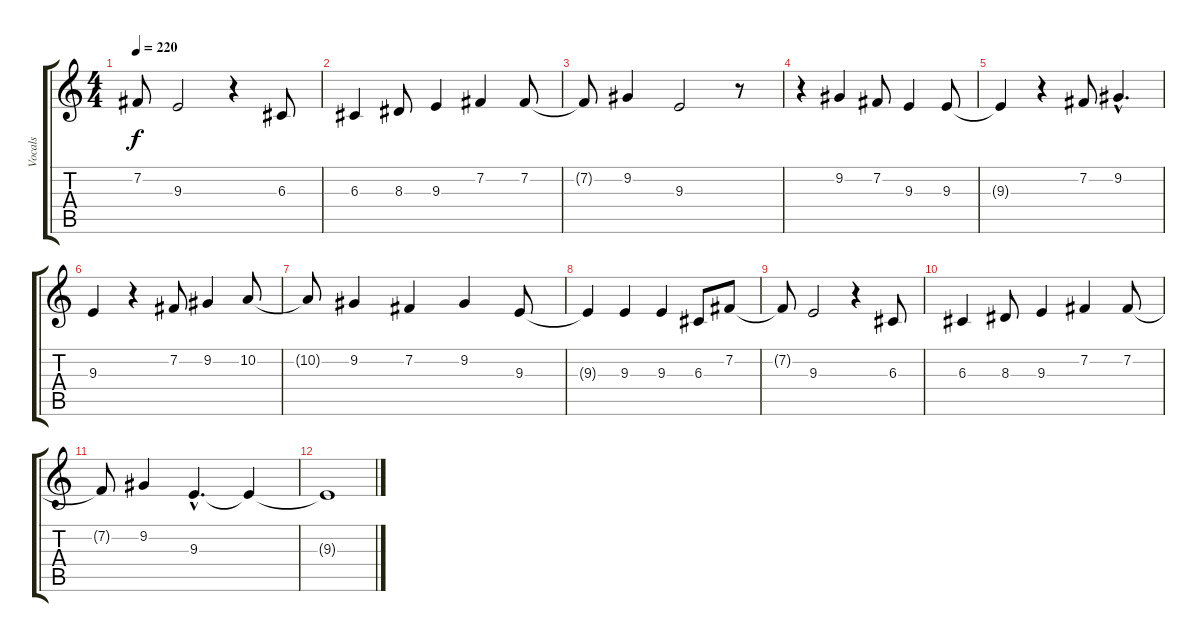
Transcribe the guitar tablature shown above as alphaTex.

\track ("Vocals" "Vocals") {instrument altosax}
\staff {score tabs}
\tuning (E4 B3 G3 D3 A2 E2) {hide}
\ts (4 4)
\tempo 220
\clef g2
\ks c
7.2{t}.8{dy f} 9.3.2 r.4 6.3.8 |
6.3.4 8.3.8 9.3.4 7.2.4 7.2.8 |
7.2{t}.8 9.2.4 9.3.2 r.8 |
r.4 9.2.4 7.2.8 9.3.4 9.3.8 |
9.3{t}.4 r.4 7.2.8 9.2{hac}.4{d} |
9.3.4 r.4 7.2.8 9.2.4 10.2.8 |
10.2{t}.8 9.2.4 7.2.4 9.2.4 9.3.8 |
9.3{t}.4 9.3.4 9.3.4 6.3.8 7.2.8 |
7.2{t}.8 9.3.2 r.4 6.3.8 |
6.3.4 8.3.8 9.3.4 7.2.4 7.2.8 |
7.2{t}.8 9.2.4 9.3{hac}.4{d} 9.3{t}.4 |
9.3{t}.1
